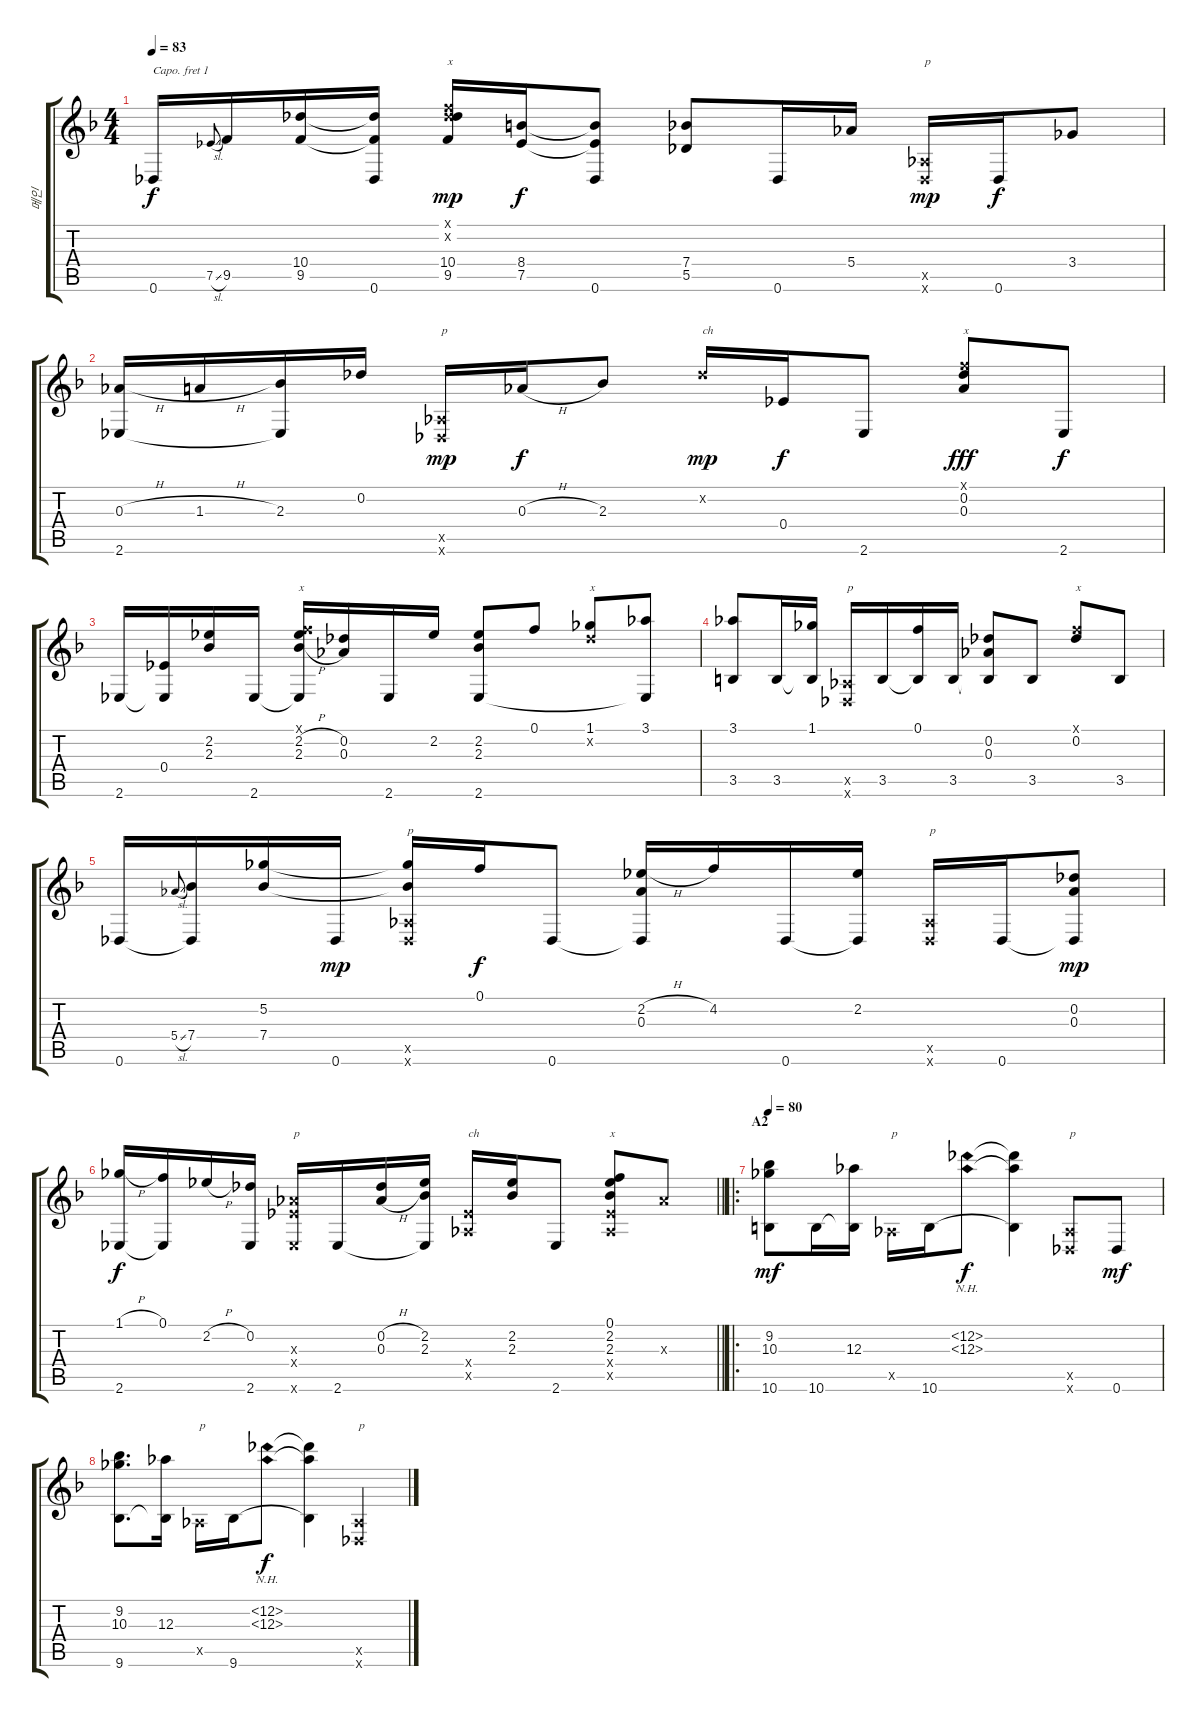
\track ("메인" "메인") {instrument acousticguitarsteel}
\staff {score tabs}
\capo 1
\tuning (E4 C4 G3 D3 G2 C2) {hide}
\ts (4 4)
\tempo 83
\clef g2
\ks f
0.6.16{dy f} 7.5{sl}.8{gr onbeat} 9.5.16 (10.4 9.5).16 (10.4{t} 9.5{t} 0.6).16 (0.1{x} 0.2{x} 10.4 9.5).16{txt "x" dy mp} (8.4 7.5).16{dy f} (8.4{t} 7.5{t} 0.6).8 (7.4 5.5).8 0.6.16 5.4.16 (0.5{x} 0.6{x}).16{txt "p" dy mp} 0.6.16{dy f} 3.4.8 |
(0.3{h} 2.6).16 1.3{h}.16 (2.3 2.6{t}).16 0.2.16 (0.5{x} 0.6{x}).16{txt "p" dy mp} 0.3{h}.16{dy f} 2.3.8 0.2{x}.16{txt "ch" dy mp} 0.4.16{dy f} 2.6.8 (0.1{x} 0.2 0.3).8{txt "x" dy fff} 2.6.8{dy f} |
2.6.16 (0.4 2.6{t}).16 (2.2 2.3).16 2.6.16 (0.1{x} 2.2{h} 2.3{h} 2.6{t}).16{txt "x"} (0.2 0.3).16 2.6.16 2.2.16 (2.2 2.3 2.6).8 0.1.8 (1.1 0.2{x}).8{txt "x"} (3.1 2.6{t}).8 |
(3.1 3.5).8 3.5.16 (1.1 3.5{t}).16 (0.5{x} 0.6{x}).16{txt "p"} 3.5.16 (0.1 3.5{t}).16 3.5.16 (0.2 0.3 3.5{t}).8 3.5.8 (0.1{x} 0.2).8{txt "x"} 3.5.8 |
0.6.16 5.4{sl}.8{gr onbeat} (7.4 0.6{t}).16 (5.2 7.4).16 0.6.16{dy mp} (5.2{t} 7.4{t} 0.5{x} 0.6{x}).16{txt "p"} 0.1.16{dy f} 0.6.8 (2.2{h} 0.3 0.6{t}).16 4.2.16 0.6.16 (2.2 0.6{t}).16 (0.5{x} 0.6{x}).16{txt "p"} 0.6.16 (0.2 0.3 0.6{t}).8{dy mp} |
\barLineRight lightlight
(1.1{h} 2.6).16{dy f} (0.1 2.6{t}).16 2.2{h}.16 (0.2 2.6).16 (0.3{x} 0.4{x} 2.6{x}).16{txt "p"} 2.6.16 (0.2{h} 0.3{h}).16 (2.2 2.3 2.6{t}).16 (0.4{x} 0.5{x}).16{txt "ch"} (2.2 2.3).16 2.6.8 (0.1 2.2 2.3 0.4{x} 0.5{x}).8{txt "x"} 0.3{x}.8 |
\ro
\section ("" "A2")
\tempo 80
(9.2 10.3 10.6).8{dy mf} 10.6.16 (12.3 10.6{t}).16 0.5{x}.16{txt "p"} 10.6.16 (12.2{nh} 12.3{nh}).8{dy f} (12.2{t} 12.3{t} 10.6{t}).4 (0.5{x} 0.6{x}).8{txt "p"} 0.6.8{dy mf} |
(9.2 10.3 9.6).8{d} (12.3 9.6{t}).16 0.5{x}.16{txt "p"} 9.6.16 (12.2{nh} 12.3{nh}).8{dy f} (12.2{t} 12.3{t} 9.6{t}).4 (0.5{x} 0.6{x}).4{txt "p"}
